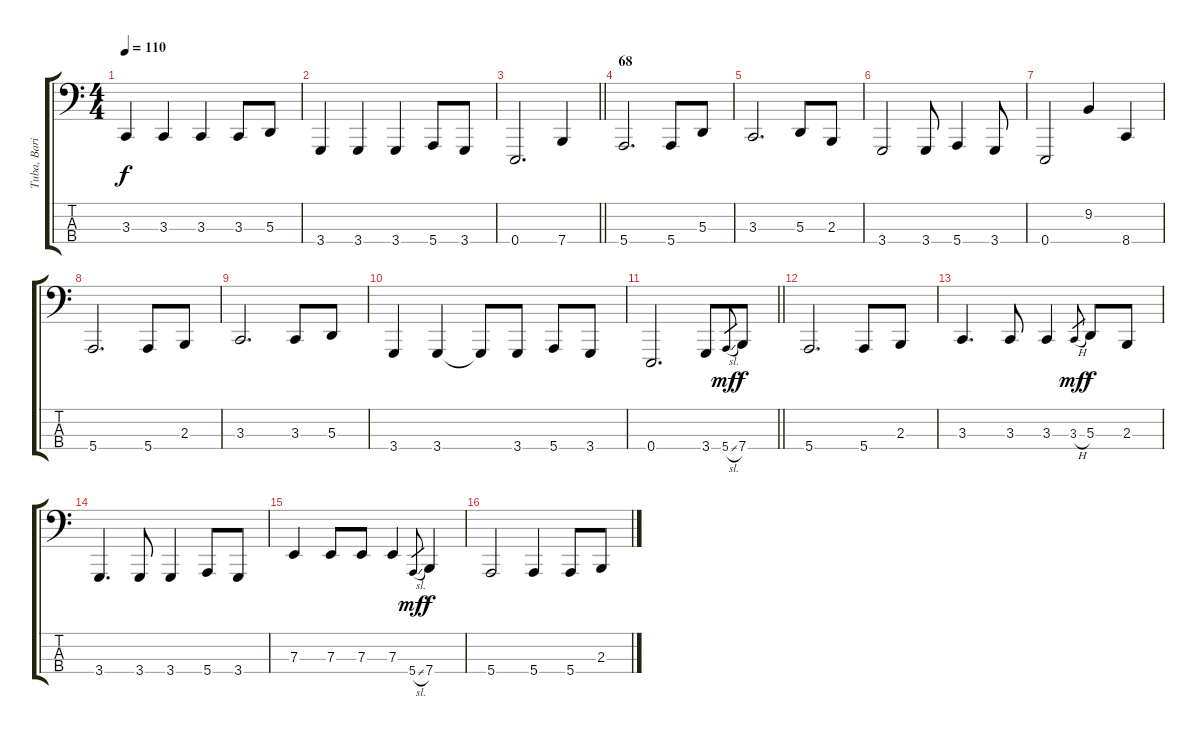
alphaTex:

\track ("Tuba, Baritone, T-Bone" "Tuba, Bari") {instrument tuba}
\staff {score tabs}
\tuning (G2 D2 A1 E1) {hide}
\ts (4 4)
\tempo 110
\clef f4
\ks c
3.3.4{dy f} 3.3.4 3.3.4 3.3.8 5.3.8 |
3.4.4 3.4.4 3.4.4 5.4.8 3.4.8 |
\barLineRight lightlight
0.4.2{d} 7.4.4 |
\section ("" "68")
5.4.2{d} 5.4.8 5.3.8 |
3.3.2{d} 5.3.8 2.3.8 |
3.4.2 3.4.8 5.4.4 3.4.8 |
0.4.2 9.2.4 8.4.4 |
5.4.2{d} 5.4.8 2.3.8 |
3.3.2{d} 3.3.8 5.3.8 |
3.4.4 3.4.4 3.4{t}.8 3.4.8 5.4.8 3.4.8 |
\barLineRight lightlight
0.4.2{d} 3.4.8 5.4{sl}.8{gr dy mf} 7.4.8{dy f} |
5.4.2{d} 5.4.8 2.3.8 |
3.3.4{d} 3.3.8 3.3.4 3.3{h}.8{gr dy mf} 5.3.8{dy f} 2.3.8 |
3.4.4{d} 3.4.8 3.4.4 5.4.8 3.4.8 |
7.3.4 7.3.8 7.3.8 7.3.4 5.4{sl}.8{gr dy mf} 7.4.4{dy f} |
5.4.2 5.4.4 5.4.8 2.3.8
